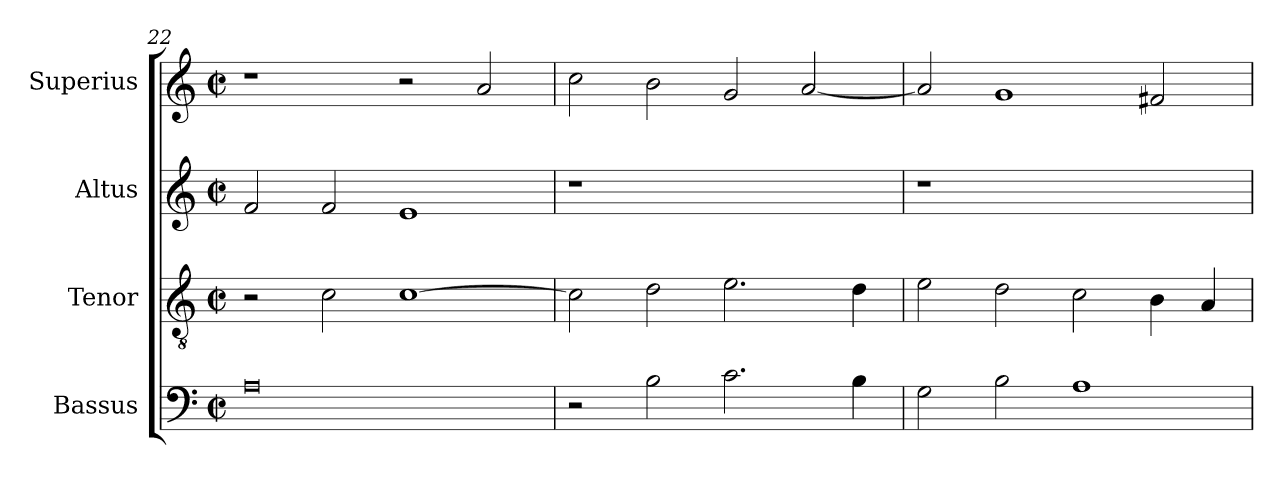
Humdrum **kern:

**kern	**kern	**kern	**kern
*part4	*part3	*part2	*part1
*staff4	*staff3	*staff2	*staff1
*I"Bassus	*I"Tenor	*I"Altus	*I"Superius
*I'B.	*I'T.	*I'A.	*I'S.
*clefF4	*clefGv2	*clefG2	*clefG2
*	*ITrd7c12	*	*
*k[]	*k[]	*k[]	*k[]
*C:	*C:	*C:	*C:
*M2/2	*M2/2	*M2/2	*M2/2
*met(c|)	*met(c|)	*met(c|)	*met(c|)
=22	=22	=22	=22
0Ai	2r	2fi/	1r
.	2Ci\	2fi/	.
.	[>1Ci	1ei	2r
.	.	.	2ai/
=23	=23	=23	=23
!	!	!LO:N:vis=1	!
2r	2Ci\]	1r	2cci\
2Bi\	2Di\	.	2bi\
2.ci\	2.Ei\	1ryy	2gi/
.	.	.	[<2ai/
4Bi\	4Di\	.	.
=24	=24	=24	=24
!	!	!LO:N:vis=1	!
2Gi\	2Ei\	1r	2ai/]
2Bi\	2Di\	.	1gi
1Ai	2Ci\	1ryy	.
.	4BBi\	.	2f#Xi/
.	4AAi/	.	.
=	=	=	=
*-	*-	*-	*-
